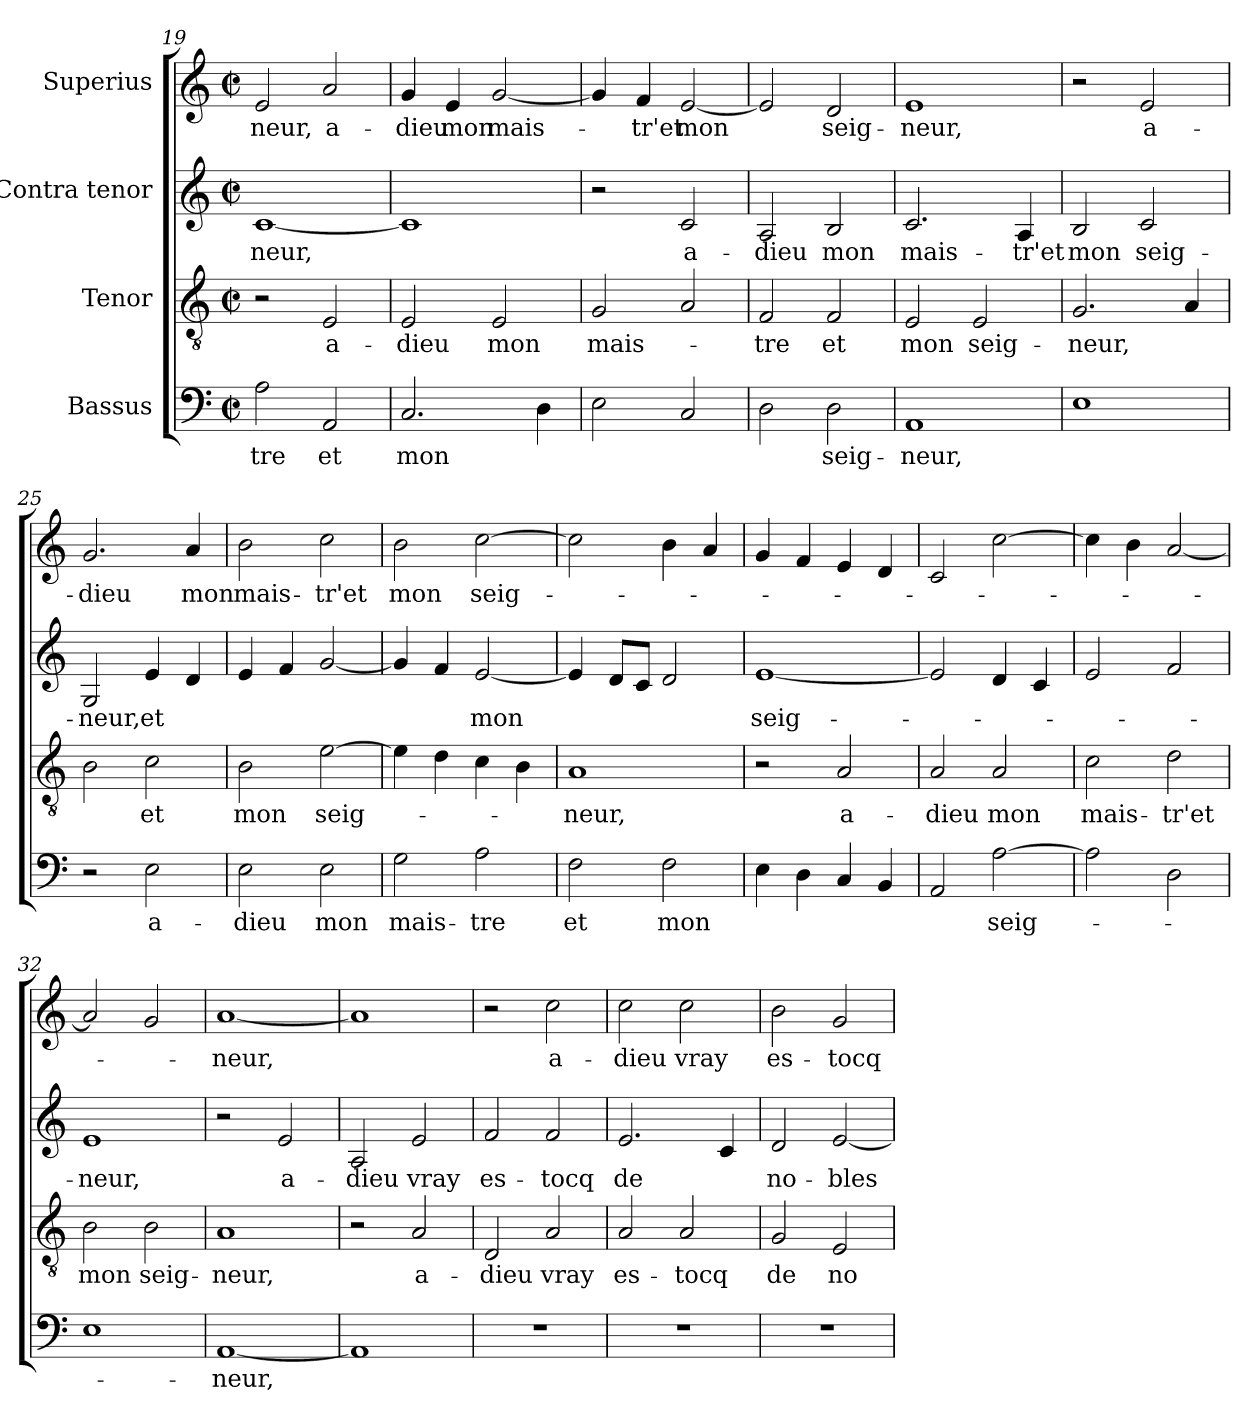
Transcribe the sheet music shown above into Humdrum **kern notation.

**kern	**text	**kern	**text	**kern	**text	**kern	**text
*part4	*part4	*part3	*part3	*part2	*part2	*part1	*part1
*staff4	*staff4	*staff3	*staff3	*staff2	*staff2	*staff1	*staff1
*I"Bassus	*	*I"Tenor	*	*I"Contra tenor	*	*I"Superius	*
*clefF4	*	*clefGv2	*	*clefG2	*	*clefG2	*
*k[]	*	*k[]	*	*k[]	*	*k[]	*
*C:	*	*C:	*	*C:	*	*C:	*
*M2/2	*	*M2/2	*	*M2/2	*	*M2/2	*
*met(c|)	*	*met(c|)	*	*met(c|)	*	*met(c|)	*
=19	=19	=19	=19	=19	=19	=19	=19
!	!LO:LY:b	!	!	!	!LO:LY:b	!	!LO:LY:b
2A\	-tre	2r	.	[1c	-neur,	2e/	-neur,
!	!LO:LY:b	!	!LO:LY:b	!	!	!	!LO:LY:b
2AA/	et	2E/	a-	.	.	2a/	a-
=20	=20	=20	=20	=20	=20	=20	=20
!	!LO:LY:b	!	!LO:LY:b	!	!	!	!LO:LY:b
2.C/	mon	2E/	-dieu	1c]	.	4g/	-dieu
!	!	!	!	!	!	!	!LO:LY:b
.	.	.	.	.	.	4e/	mon
!	!	!	!LO:LY:b	!	!	!	!LO:LY:b
.	.	2E/	mon	.	.	[2g/	mais-
4D\	.	.	.	.	.	.	.
=21	=21	=21	=21	=21	=21	=21	=21
!	!	!	!LO:LY:b	!	!	!	!
2E\	.	2G/	mais-	2r	.	4g/]	.
!	!	!	!	!	!	!	!LO:LY:b
.	.	.	.	.	.	4f/	-tr'et
!	!	!	!	!	!LO:LY:b	!	!LO:LY:b
2C/	.	2A/	.	2c/	a-	[2e/	mon
=22	=22	=22	=22	=22	=22	=22	=22
!	!	!	!LO:LY:b	!	!LO:LY:b	!	!
2D\	.	2F/	-tre	2A/	-dieu	2e/]	.
!	!LO:LY:b	!	!LO:LY:b	!	!LO:LY:b	!	!LO:LY:b
2D\	seig-	2F/	et	2B/	mon	2d/	seig-
!!LO:LB:g=z
=23	=23	=23	=23	=23	=23	=23	=23
!	!LO:LY:b	!	!LO:LY:b	!	!LO:LY:b	!	!LO:LY:b
1AA	-neur,	2E/	mon	2.c/	mais-	1e	-neur,
!	!	!	!LO:LY:b	!	!	!	!
.	.	2E/	seig-	.	.	.	.
!	!	!	!	!	!LO:LY:b	!	!
.	.	.	.	4A/	-tr'et	.	.
=24	=24	=24	=24	=24	=24	=24	=24
!	!	!	!LO:LY:b	!	!LO:LY:b	!	!
1E	.	2.G/	-neur,	2B/	mon	2r	.
!	!	!	!	!	!LO:LY:b	!	!LO:LY:b
.	.	.	.	2c/	seig-	2e/	a-
.	.	4A/	.	.	.	.	.
=25	=25	=25	=25	=25	=25	=25	=25
!	!	!	!	!	!LO:LY:b	!	!LO:LY:b
2r	.	2B\	.	2G/	-neur,	2.g/	-dieu
!	!LO:LY:b	!	!LO:LY:b	!	!LO:LY:b	!	!
2E\	a-	2c\	et	4e/	et	.	.
!	!	!	!	!	!	!	!LO:LY:b
.	.	.	.	4d/	.	4a/	mon
=26	=26	=26	=26	=26	=26	=26	=26
!	!LO:LY:b	!	!LO:LY:b	!	!	!	!LO:LY:b
2E\	-dieu	2B\	mon	4e/	.	2b\	mais-
.	.	.	.	4f/	.	.	.
!	!LO:LY:b	!	!LO:LY:b	!	!	!	!LO:LY:b
2E\	mon	[2e\	seig-	[2g/	.	2cc\	-tr'et
=27	=27	=27	=27	=27	=27	=27	=27
!	!LO:LY:b	!	!	!	!	!	!LO:LY:b
2G\	mais-	4e\]	.	4g/]	.	2b\	mon
.	.	4d\	.	4f/	.	.	.
!	!LO:LY:b	!	!	!	!LO:LY:b	!	!LO:LY:b
2A\	-tre	4c\	.	[2e/	mon	[2cc\	seig-
.	.	4B\	.	.	.	.	.
=28	=28	=28	=28	=28	=28	=28	=28
!	!LO:LY:b	!	!LO:LY:b	!	!	!	!
2F\	et	1A	-neur,	4e/]	.	2cc\]	.
.	.	.	.	8d/L	.	.	.
.	.	.	.	8c/J	.	.	.
!	!LO:LY:b	!	!	!	!	!	!
2F\	mon	.	.	2d/	.	4b\	.
.	.	.	.	.	.	4a/	.
=29	=29	=29	=29	=29	=29	=29	=29
!	!	!	!	!	!LO:LY:b	!	!
4E\	.	2r	.	[1e	seig-	4g/	.
4D\	.	.	.	.	.	4f/	.
!	!	!	!LO:LY:b	!	!	!	!
4C/	.	2A/	a-	.	.	4e/	.
4BB/	.	.	.	.	.	4d/	.
=30	=30	=30	=30	=30	=30	=30	=30
!	!	!	!LO:LY:b	!	!	!	!
2AA/	.	2A/	-dieu	2e/]	.	2c/	.
!	!LO:LY:b	!	!LO:LY:b	!	!	!	!
[2A\	seig-	2A/	mon	4d/	.	[2cc\	.
.	.	.	.	4c/	.	.	.
!!LO:LB:g=z
=31	=31	=31	=31	=31	=31	=31	=31
!	!	!	!LO:LY:b	!	!	!	!
2A\]	.	2c\	mais-	2e/	.	4cc\]	.
.	.	.	.	.	.	4b\	.
!	!	!	!LO:LY:b	!	!	!	!
2D\	.	2d\	-tr'et	2f/	.	[2a/	.
=32	=32	=32	=32	=32	=32	=32	=32
!	!	!	!LO:LY:b	!	!LO:LY:b	!	!
1E	.	2B\	mon	1e	-neur,	2a/]	.
!	!	!	!LO:LY:b	!	!	!	!
.	.	2B\	seig-	.	.	2g/	.
=33	=33	=33	=33	=33	=33	=33	=33
!	!LO:LY:b	!	!LO:LY:b	!	!	!	!LO:LY:b
[1AA	-neur,	1A	-neur,	2r	.	[1a	-neur,
!	!	!	!	!	!LO:LY:b	!	!
.	.	.	.	2e/	a-	.	.
=34	=34	=34	=34	=34	=34	=34	=34
!	!	!	!	!	!LO:LY:b	!	!
1AA]	.	2r	.	2A/	-dieu	1a]	.
!	!	!	!LO:LY:b	!	!LO:LY:b	!	!
.	.	2A/	a-	2e/	vray	.	.
=35	=35	=35	=35	=35	=35	=35	=35
!	!	!	!LO:LY:b	!	!LO:LY:b	!	!
1r	.	2D/	-dieu	2f/	es-	2r	.
!	!	!	!LO:LY:b	!	!LO:LY:b	!	!LO:LY:b
.	.	2A/	vray	2f/	-tocq	2cc\	a-
=36	=36	=36	=36	=36	=36	=36	=36
!	!	!	!LO:LY:b	!	!LO:LY:b	!	!LO:LY:b
1r	.	2A/	es-	2.e/	de	2cc\	-dieu
!	!	!	!LO:LY:b	!	!	!	!LO:LY:b
.	.	2A/	-tocq	.	.	2cc\	vray
.	.	.	.	4c/	.	.	.
!!LO:PB:g=z
=37	=37	=37	=37	=37	=37	=37	=37
!	!	!	!LO:LY:b	!	!LO:LY:b	!	!LO:LY:b
1r	.	2G/	de	2d/	no-	2b\	es-
!	!	!	!LO:LY:b	!	!LO:LY:b	!	!LO:LY:b
.	.	2E/	no-	[2e/	-bles-	2g/	-tocq
=	=	=	=	=	=	=	=
*-	*-	*-	*-	*-	*-	*-	*-
